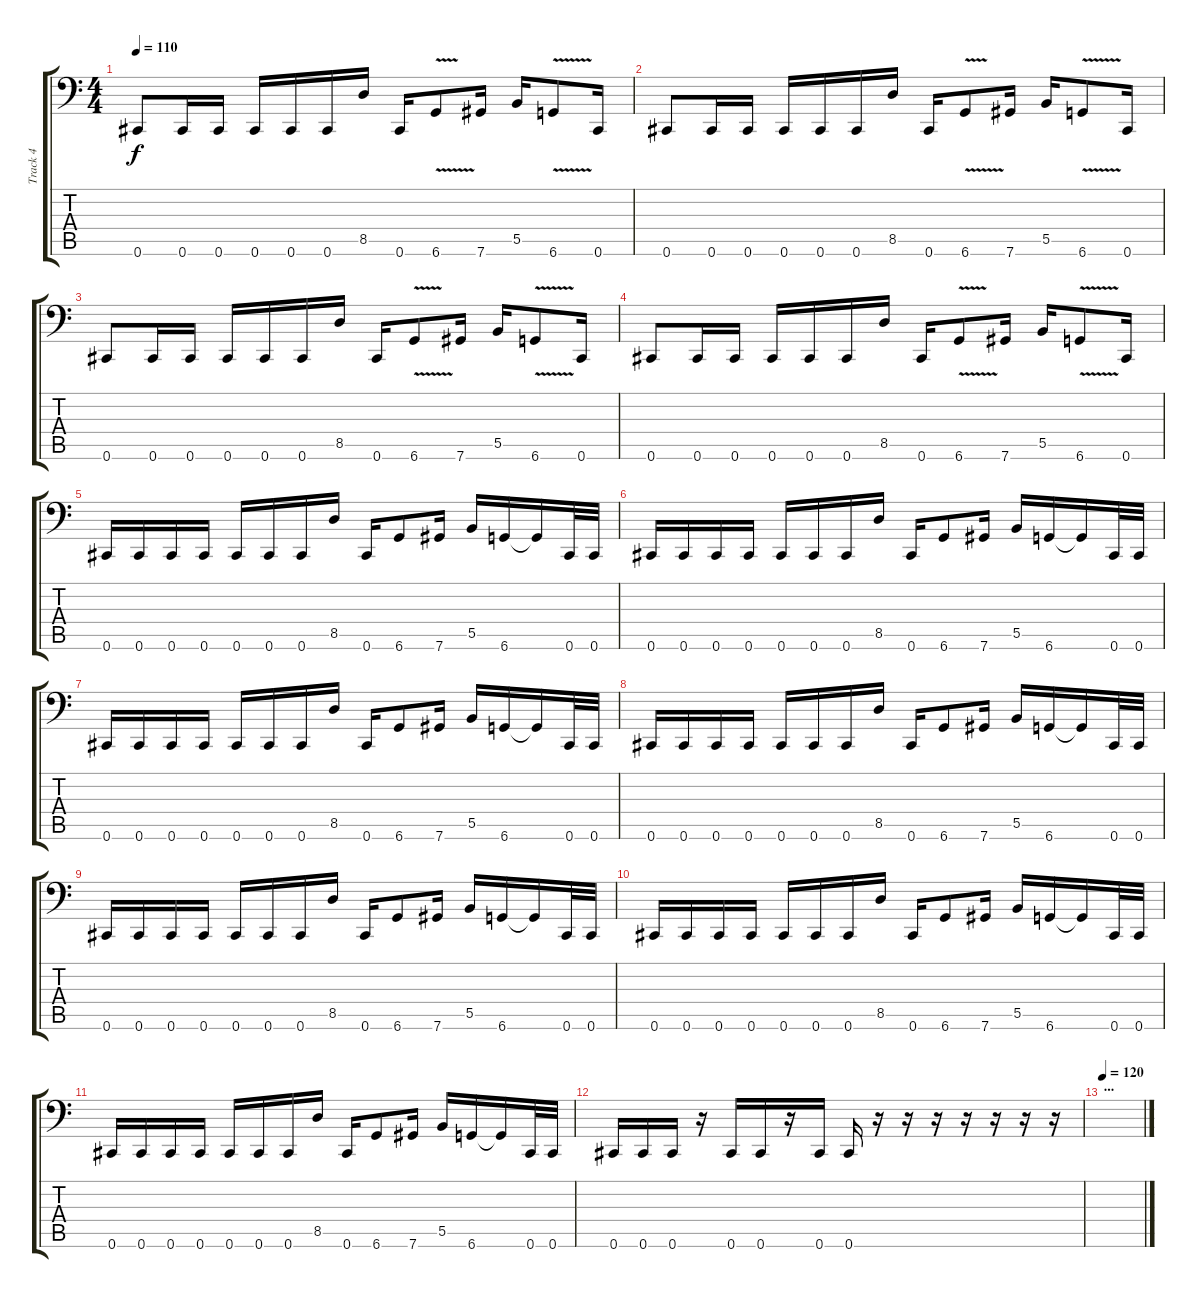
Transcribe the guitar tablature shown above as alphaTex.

\track ("Track 4" "Track 4") {instrument synthbass2}
\staff {score tabs}
\tuning (Db3 Ab2 E2 B1 Gb1 Db1) {hide}
\ts (4 4)
\tempo 110
\clef f4
\ks c
0.6.8{dy f} 0.6.16 0.6.16 0.6.16 0.6.16 0.6.16 8.5.16 0.6.16 6.6{v}.8 7.6.16 5.5.16 6.6{v}.8 0.6.16 |
0.6.8 0.6.16 0.6.16 0.6.16 0.6.16 0.6.16 8.5.16 0.6.16 6.6{v}.8 7.6.16 5.5.16 6.6{v}.8 0.6.16 |
0.6.8 0.6.16 0.6.16 0.6.16 0.6.16 0.6.16 8.5.16 0.6.16 6.6{v}.8 7.6.16 5.5.16 6.6{v}.8 0.6.16 |
0.6.8 0.6.16 0.6.16 0.6.16 0.6.16 0.6.16 8.5.16 0.6.16 6.6{v}.8 7.6.16 5.5.16 6.6{v}.8 0.6.16 |
0.6.16 0.6.16 0.6.16 0.6.16 0.6.16 0.6.16 0.6.16 8.5.16 0.6.16 6.6.8 7.6.16 5.5.16 6.6.16 6.6{t}.16 0.6.32 0.6.32 |
0.6.16 0.6.16 0.6.16 0.6.16 0.6.16 0.6.16 0.6.16 8.5.16 0.6.16 6.6.8 7.6.16 5.5.16 6.6.16 6.6{t}.16 0.6.32 0.6.32 |
0.6.16 0.6.16 0.6.16 0.6.16 0.6.16 0.6.16 0.6.16 8.5.16 0.6.16 6.6.8 7.6.16 5.5.16 6.6.16 6.6{t}.16 0.6.32 0.6.32 |
0.6.16 0.6.16 0.6.16 0.6.16 0.6.16 0.6.16 0.6.16 8.5.16 0.6.16 6.6.8 7.6.16 5.5.16 6.6.16 6.6{t}.16 0.6.32 0.6.32 |
0.6.16 0.6.16 0.6.16 0.6.16 0.6.16 0.6.16 0.6.16 8.5.16 0.6.16 6.6.8 7.6.16 5.5.16 6.6.16 6.6{t}.16 0.6.32 0.6.32 |
0.6.16 0.6.16 0.6.16 0.6.16 0.6.16 0.6.16 0.6.16 8.5.16 0.6.16 6.6.8 7.6.16 5.5.16 6.6.16 6.6{t}.16 0.6.32 0.6.32 |
0.6.16 0.6.16 0.6.16 0.6.16 0.6.16 0.6.16 0.6.16 8.5.16 0.6.16 6.6.8 7.6.16 5.5.16 6.6.16 6.6{t}.16 0.6.32 0.6.32 |
0.6.16 0.6.16 0.6.16 r.16 0.6.16 0.6.16 r.16 0.6.16 0.6.16 r.16 r.16 r.16 r.16 r.16 r.16 r.16 |
\section ("" "...")
\tempo 120
